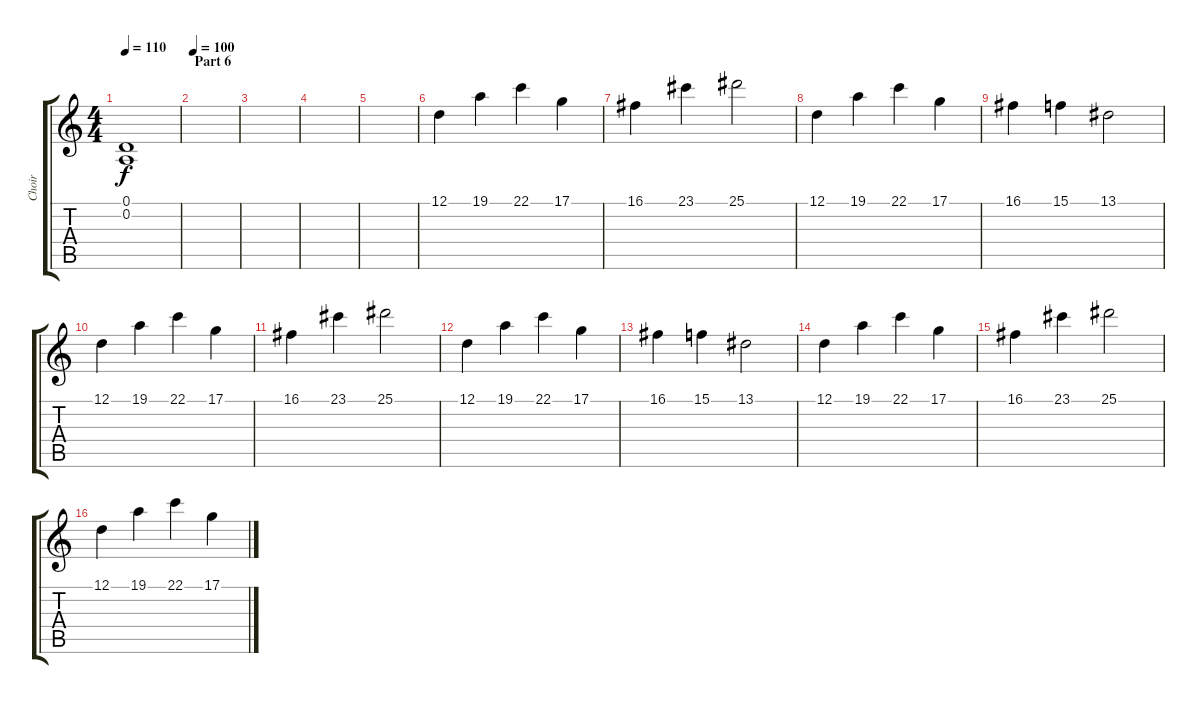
\track ("Choir" "Choir") {instrument choiraahs}
\staff {score tabs}
\tuning (D4 A3 F3 C3 G2 D2) {hide}
\ts (4 4)
\tempo 110
\clef g2
\ks c
(0.1 0.2).1{dy f} |
\section ("" "Part 6")
\tempo 100
|
|
|
|
12.1.4 19.1.4 22.1.4 17.1.4 |
16.1.4 23.1.4 25.1.2 |
12.1.4 19.1.4 22.1.4 17.1.4 |
16.1.4 15.1.4 13.1.2 |
12.1.4 19.1.4 22.1.4 17.1.4 |
16.1.4 23.1.4 25.1.2 |
12.1.4 19.1.4 22.1.4 17.1.4 |
16.1.4 15.1.4 13.1.2 |
12.1.4 19.1.4 22.1.4 17.1.4 |
16.1.4 23.1.4 25.1.2 |
12.1.4 19.1.4 22.1.4 17.1.4
